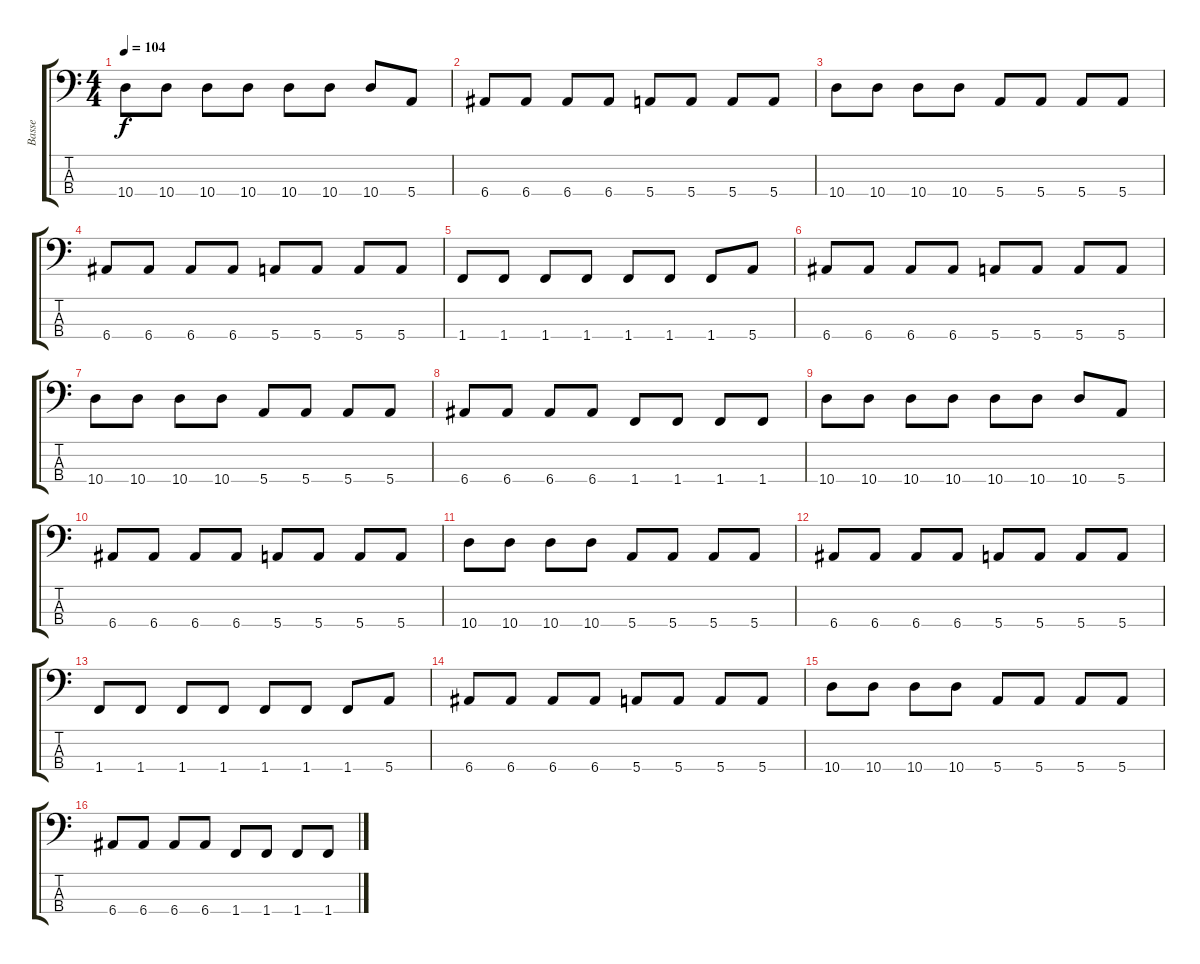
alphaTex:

\track ("Basse" "Basse") {instrument electricbasspick}
\staff {score tabs}
\tuning (G2 D2 A1 E1) {hide}
\ts (4 4)
\tempo 104
\clef f4
\ks c
10.4.8{dy f} 10.4.8 10.4.8 10.4.8 10.4.8 10.4.8 10.4.8 5.4.8 |
6.4.8 6.4.8 6.4.8 6.4.8 5.4.8 5.4.8 5.4.8 5.4.8 |
10.4.8 10.4.8 10.4.8 10.4.8 5.4.8 5.4.8 5.4.8 5.4.8 |
6.4.8 6.4.8 6.4.8 6.4.8 5.4.8 5.4.8 5.4.8 5.4.8 |
1.4.8 1.4.8 1.4.8 1.4.8 1.4.8 1.4.8 1.4.8 5.4.8 |
6.4.8 6.4.8 6.4.8 6.4.8 5.4.8 5.4.8 5.4.8 5.4.8 |
10.4.8 10.4.8 10.4.8 10.4.8 5.4.8 5.4.8 5.4.8 5.4.8 |
6.4.8 6.4.8 6.4.8 6.4.8 1.4.8 1.4.8 1.4.8 1.4.8 |
10.4.8 10.4.8 10.4.8 10.4.8 10.4.8 10.4.8 10.4.8 5.4.8 |
6.4.8 6.4.8 6.4.8 6.4.8 5.4.8 5.4.8 5.4.8 5.4.8 |
10.4.8 10.4.8 10.4.8 10.4.8 5.4.8 5.4.8 5.4.8 5.4.8 |
6.4.8 6.4.8 6.4.8 6.4.8 5.4.8 5.4.8 5.4.8 5.4.8 |
1.4.8 1.4.8 1.4.8 1.4.8 1.4.8 1.4.8 1.4.8 5.4.8 |
6.4.8 6.4.8 6.4.8 6.4.8 5.4.8 5.4.8 5.4.8 5.4.8 |
10.4.8 10.4.8 10.4.8 10.4.8 5.4.8 5.4.8 5.4.8 5.4.8 |
6.4.8 6.4.8 6.4.8 6.4.8 1.4.8 1.4.8 1.4.8 1.4.8
